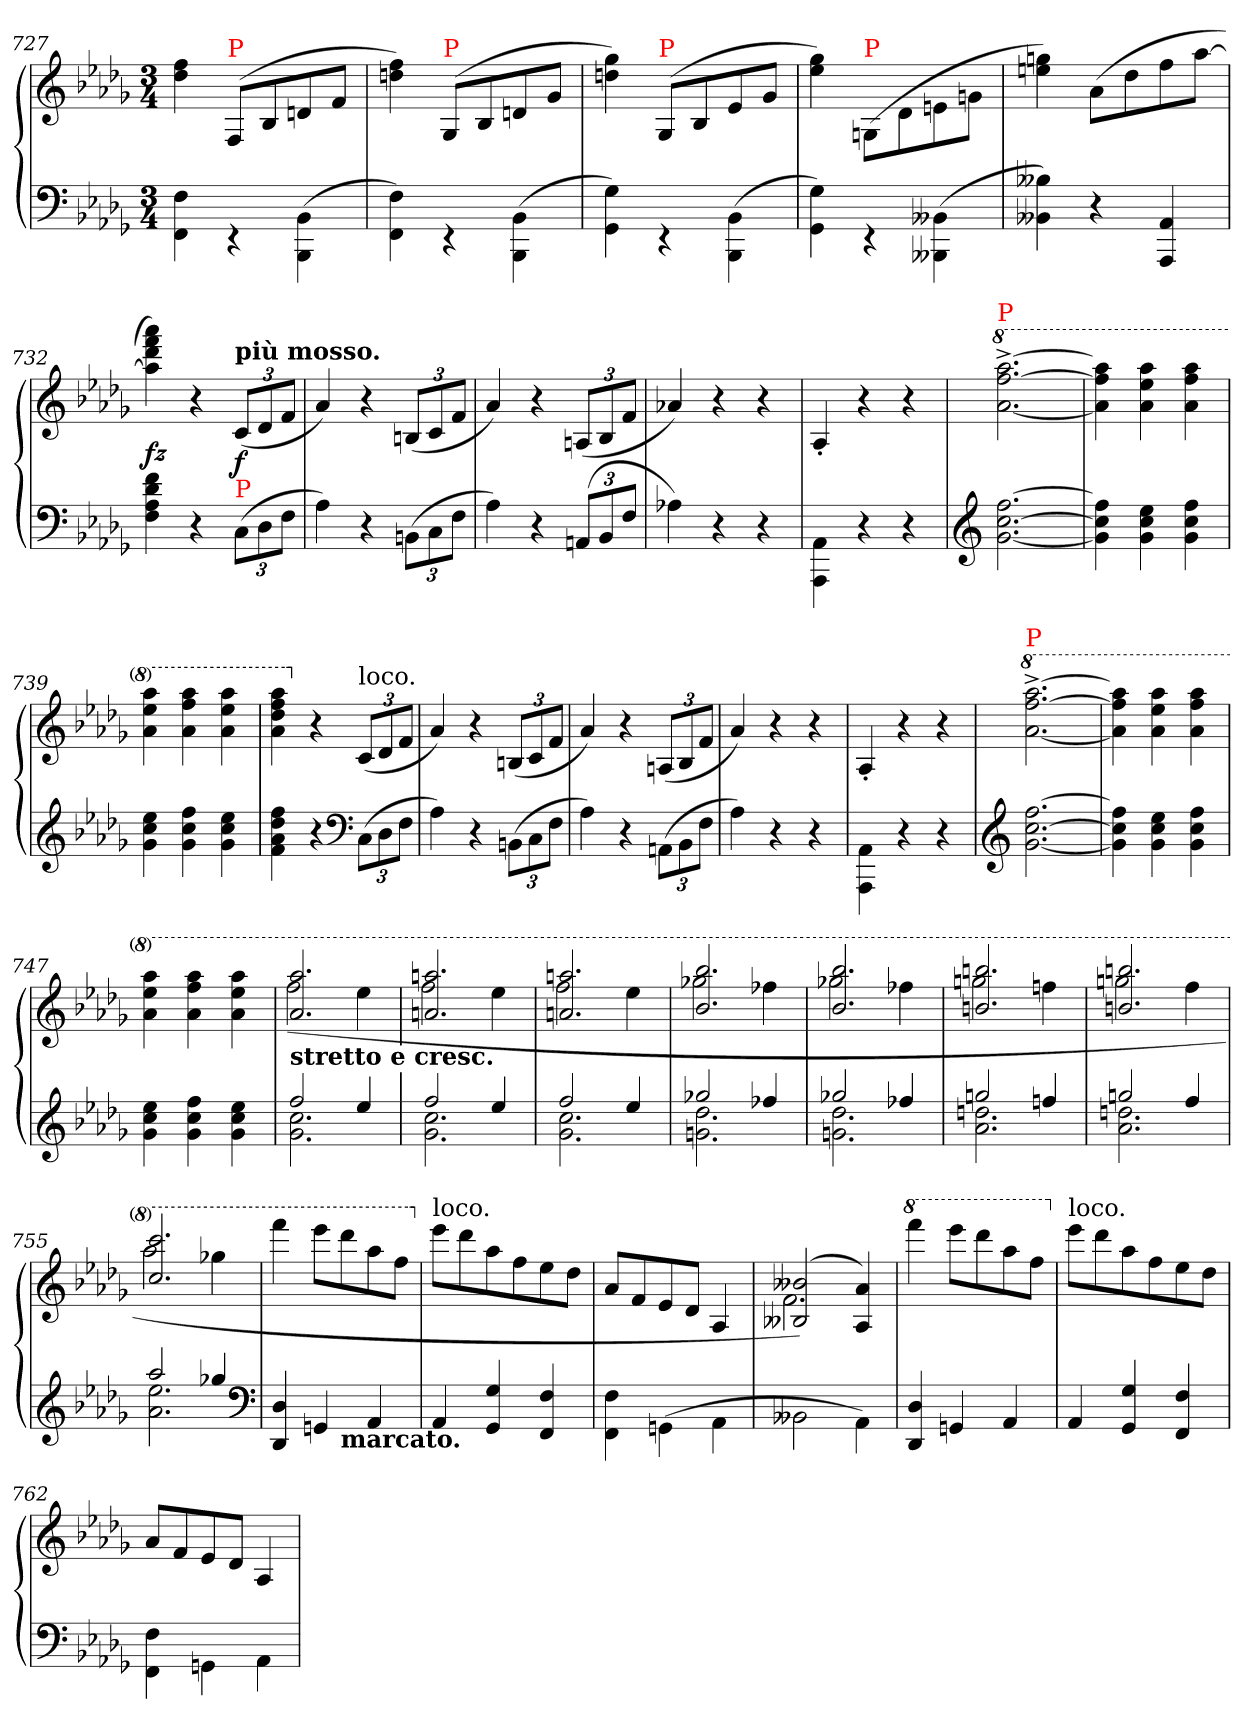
**kern	**kern	**dynam
*part1	*part1	*part1
*staff2	*staff1	*staff1/2
*clefF4	*clefG2	*
*k[b-e-a-d-g-]	*k[b-e-a-d-g-]	*
*M3/4	*M3/4	*
=727	=727	=727
4F\ 4FF\	4ff 4dd-	.
!	!LO:TX:a:color=red:t=P	!
4rEE	(>8F/L	.
.	8B-/	.
(4BB-\ 4BBB-\	8dn\	.
.	8f\J	.
=728	=728	=728
4F\ 4FF\)	4ff 4ddn)	.
!	!LO:TX:a:color=red:t=P	!
4rEE	(>8G-/L	.
.	8B-/	.
(4BB-\ 4BBB-\	8dn\	.
.	8g-\J	.
=729	=729	=729
4G-\ 4GG-\)	4gg- 4ddn)	.
!	!LO:TX:a:color=red:t=P	!
4rEE	(>8G-/L	.
.	8B-/	.
(4BB-\ 4BBB-\	8e-\	.
.	8g-\J	.
=730	=730	=730
4G-\ 4GG-\)	4gg- 4ee-)	.
!	!LO:TX:a:color=red:t=P	!
4rEE	(>8Gn/L	.
.	8d-\	.
(>4BB--X\ 4BBB--X\	8en\	.
.	8gn\J	.
=731	=731	=731
4B--X 4BB--X)	4ggn 4een)	.
4r	(8a-L	.
.	8dd-	.
4AA- 4AAA-	8ff	.
.	[8aa-J	.
=732	=732	=732
4f 4d- 4A- 4F	4aaa- 4fff 4ddd- 4aa-])	fz
4r	4r	.
*Xbrackettup	*Xbrackettup	*
!	!LO:TX:a:B:t=più mosso.	!
!LO:TX:a:color=red:t=P	!	!
(>12CL	(12cL	f
12D-	12d-	.
12FJ	12fJ	.
=733	=733	=733
4A-)	4a-)	.
4r	4r	.
(12BBn\L	(12BnL	.
12C	12c	.
12FJ	12fJ	.
=734	=734	=734
4A-)	4a-)	.
4r	4r	.
(>12AAn/L	(12AnL	.
12BB-	12B-	.
12FJ	12fJ	.
=735	=735	=735
4A-X)	4a-X)	.
4r	4r	.
4r	4r	.
=736	=736	=736
4AA-\ 4AAA-\	4A-'</	.
4r	4r	.
4r	4r	.
=737	=737	=737
*clefG2	*	*
*	*8va	*
!	!LO:TX:a:color=red:t=P	!
[2.ff [2.cc [2.g-	[2.aaa-^< [2.fff^< [2.aa-^<	.
=738	=738	=738
4ff] 4cc] 4g-]	4aaa-] 4fff] 4aa-]	.
4ee- 4cc 4g-	4aaa- 4eee- 4aa-	.
4ff 4cc 4g-	4aaa- 4fff 4aa-	.
=739	=739	=739
4ee- 4cc 4g-	4aaa- 4eee- 4aa-	.
4ff 4cc 4g-	4aaa- 4fff 4aa-	.
4ee- 4cc 4g-	4aaa- 4eee- 4aa-	.
=740	=740	=740
4ff 4dd- 4a- 4f	4aaa- 4fff 4ddd- 4aa-	.
*	*X8va	*
4r	4r	.
*clefF4	*	*
!	!LO:TX:a:t=loco.	!
(12CL	(12cL	.
12D-	12d-	.
12FJ	12fJ	.
=741	=741	=741
4A-)	4a-)	.
4r	4r	.
(12BBn\L	(12BnL	.
12C	12c	.
12FJ	12fJ	.
=742	=742	=742
4A-)	4a-)	.
4r	4r	.
(12AAn\L	(12AnL	.
12BB-	12B-	.
12FJ	12fJ	.
=743	=743	=743
4A-)	4a-)	.
4r	4r	.
4r	4r	.
=744	=744	=744
4AA-\ 4AAA-\	4A-'</	.
4r	4r	.
4r	4r	.
=745	=745	=745
*clefG2	*	*
*	*8va	*
!	!LO:TX:a:color=red:t=P	!
[2.ff [2.cc [2.g-	[2.aaa-^< [2.fff^< [2.aa-^<	.
=746	=746	=746
4ff] 4cc] 4g-]	4aaa-] 4fff] 4aa-]	.
4ee- 4cc 4g-	4aaa- 4eee- 4aa-	.
4ff 4cc 4g-	4aaa- 4fff 4aa-	.
=747	=747	=747
4ee- 4cc 4g-	4aaa- 4eee- 4aa-	.
4ff 4cc 4g-	4aaa- 4fff 4aa-	.
4ee- 4cc 4g-	4aaa- 4eee- 4aa-	.
=748	=748	=748
*^	*^	*
!	!	!LO:TX:b:B:t=stretto e cresc.	!	!
2ff	2.cc 2.g-	2.aaa-/ 2.aa-/	(>2fff\	.
4ee-	.	.	4eee-\	.
=749	=749	=749	=749	=749
2ff	2.cc 2.g-	2.aaan/ 2.aan/	2fff\	.
4ee-	.	.	4eee-\	.
=750	=750	=750	=750	=750
2ff	2.cc 2.g-	2.aaan/ 2.aan/	2fff\	.
4ee-	.	.	4eee-\	.
=751	=751	=751	=751	=751
2gg-X	2.dd- 2.gn	2.bbb-/ 2.bb-/	2ggg-X\	.
4ff-X	.	.	4fff-X\	.
=752	=752	=752	=752	=752
2gg-X	2.dd- 2.gn	2.bbb-/ 2.bb-/	2ggg-X\	.
4ff-X	.	.	4fff-X\	.
=753	=753	=753	=753	=753
2ggn	2.ddn 2.a-	2.bbbn/ 2.bbn/	2gggn\	.
4ffn	.	.	4fffn\	.
=754	=754	=754	=754	=754
2ggn	2.ddn 2.a-	2.bbbn/ 2.bbn/	2gggn\	.
4ff	.	.	4fff\	.
=755	=755	=755	=755	=755
2aa-	2.ee- 2.a-	2.cccc/ 2.ccc/	2aaa-\	.
4gg-X	.	.	4ggg-X\	.
*	*	*v	*v	*
*clefF4	*	*	*
=756	=756	=756	=756
4D- 4DD-	4.ryy	4ffff	.
4GGn	.	8eeee-L	.
!	!LO:TX:b:B:t=marcato.	!	!
.	4.ryy	8dddd-	.
4AA-	.	8aaa-	.
.	.	8fffJ	.
*v	*v	*	*
=757	=757	=757
*	*X8va	*
*^	*	*
!	!	!LO:TX:a:t=loco.	!
*v	*v	*	*
4AA-	8eee-L	.
.	8ddd-	.
4G- 4GG-	8aa-	.
.	8ff	.
4F 4FF	8ee-	.
.	8dd-J	.
=758	=758	=758
4F\ 4FF\	8a-L	.
.	8f	.
(4GGn\	8e-	.
.	8d-J	.
4AA-\	4A-/	.
=759	=759	=759
*	*^	*
2BB--X\	(>2b--X/ 2B--X/)	2.f\	.
4AA-\)	4a-/ 4A-/)	.	.
*	*v	*v	*
=760	=760	=760
*	*8va	*
4D- 4DD-	4ffff	.
4GGn	8eeee-L	.
.	8dddd-	.
4AA-	8aaa-	.
.	8fffJ	.
=761	=761	=761
*	*X8va	*
!	!LO:TX:a:t=loco.	!
4AA-	8eee-L	.
.	8ddd-	.
4G- 4GG-	8aa-	.
.	8ff	.
4F 4FF	8ee-	.
.	8dd-J	.
=762	=762	=762
4F\ 4FF\	8a-L	.
.	8f	.
4GGn\	8e-	.
.	8d-J	.
4AA-\	4A-/	.
=	=	=
*-	*-	*-
